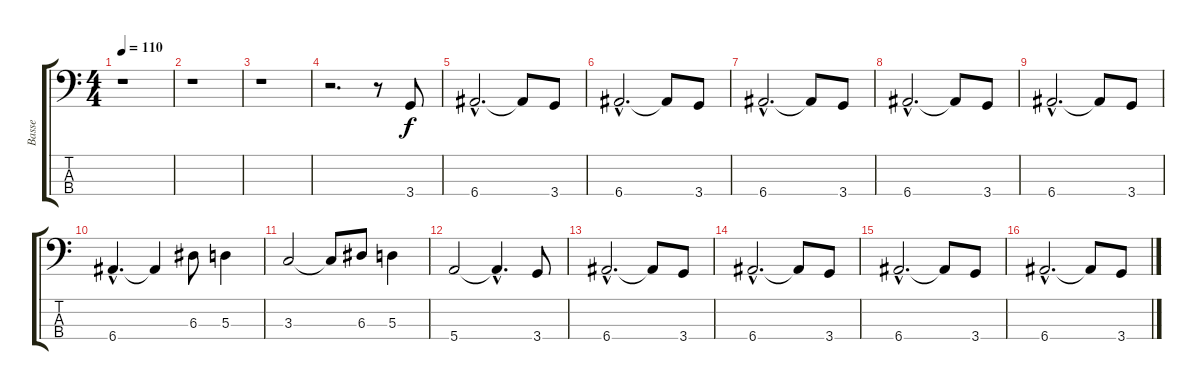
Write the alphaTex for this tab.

\track ("Basse" "Basse") {instrument electricbassfinger}
\staff {score tabs}
\tuning (G2 D2 A1 E1) {hide}
\ts (4 4)
\tempo 110
\clef f4
\ks c
r.1{dy f} |
r.1 |
r.1 |
r.2{d} r.8 3.4.8 |
6.4{hac}.2{d} 6.4{t}.8 3.4.8 |
6.4{hac}.2{d} 6.4{t}.8 3.4.8 |
6.4{hac}.2{d} 6.4{t}.8 3.4.8 |
6.4{hac}.2{d} 6.4{t}.8 3.4.8 |
6.4{hac}.2{d} 6.4{t}.8 3.4.8 |
6.4{hac}.4{d} 6.4{t}.4 6.3.8 5.3.4 |
3.3.2 3.3{t}.8 6.3.8 5.3.4 |
5.4.2 5.4{hac t}.4{d} 3.4.8 |
6.4{hac}.2{d} 6.4{t}.8 3.4.8 |
6.4{hac}.2{d} 6.4{t}.8 3.4.8 |
6.4{hac}.2{d} 6.4{t}.8 3.4.8 |
6.4{hac}.2{d} 6.4{t}.8 3.4.8
